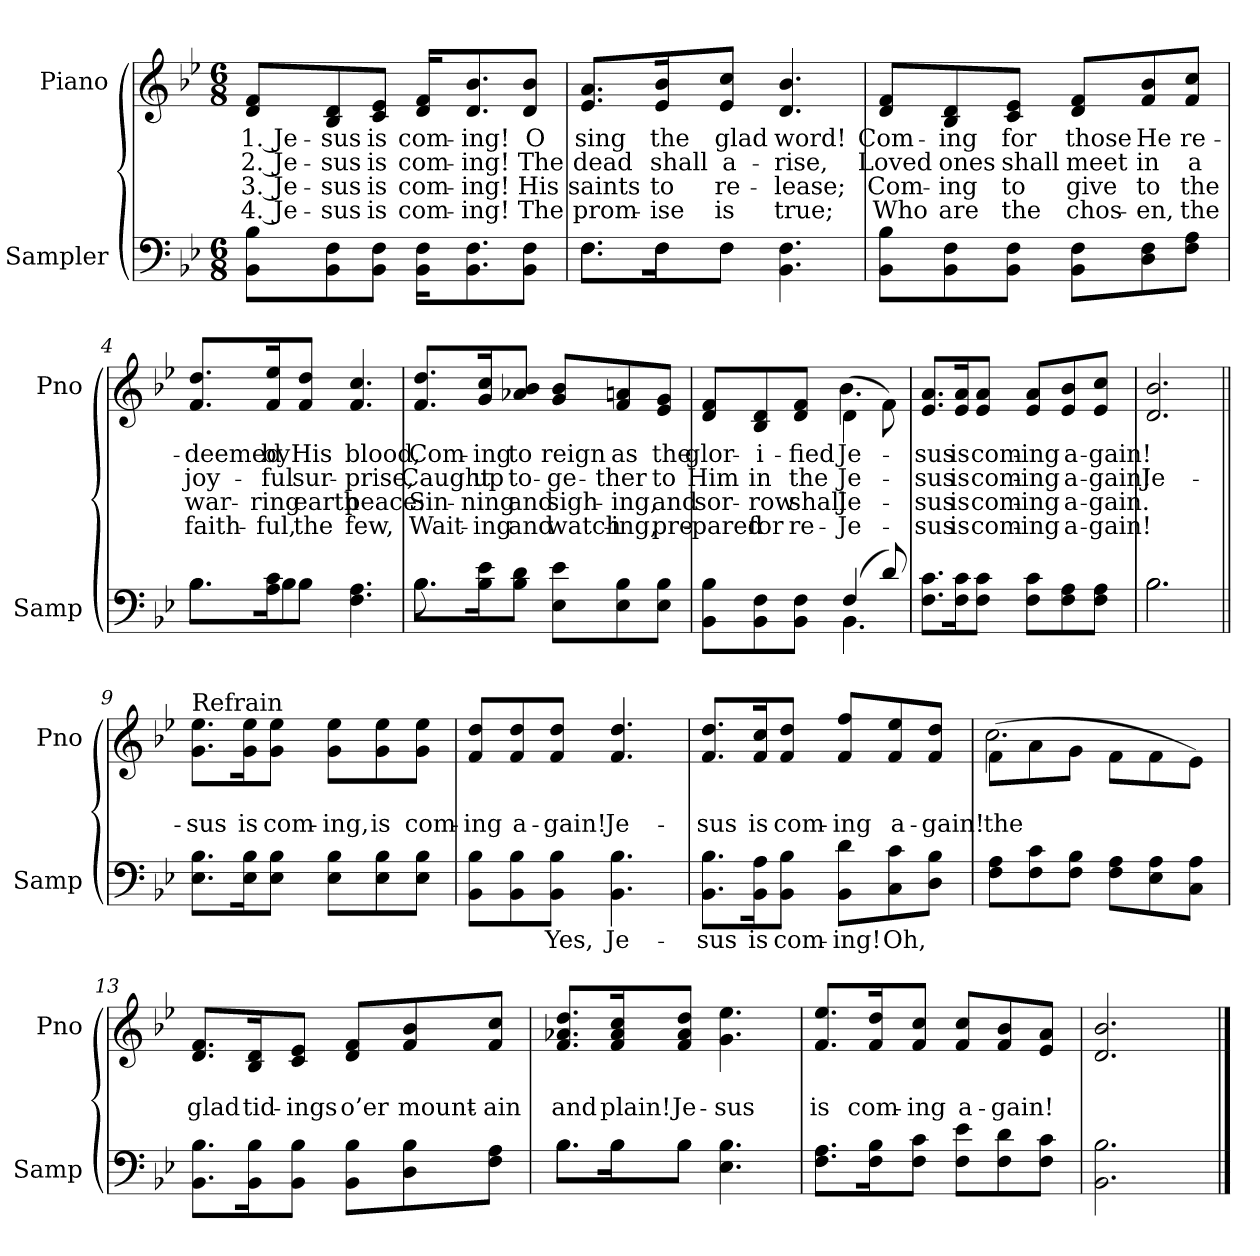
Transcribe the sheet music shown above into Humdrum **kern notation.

**kern	**text	**kern	**text	**text	**text	**text
*part2	*part2	*part1	*part1	*part1	*part1	*part1
*staff2	*staff2	*staff1	*staff1	*staff1	*staff1	*staff1
*I"Sampler	*	*I"Piano	*	*	*	*
*I'Samp	*	*I'Pno	*	*	*	*
*clefF4	*	*clefG2	*	*	*	*
*k[b-e-]	*	*k[b-e-]	*	*	*	*
*B-:	*	*B-:	*	*	*	*
*M6/8	*	*M6/8	*	*	*	*
=1	=1	=1	=1	=1	=1	=1
8BB-\ 8B-\L	.	8d/ 8f/L	1. Je-	2. Je-	3. Je-	4. Je-
8BB-\ 8F\	.	8B-/ 8d/	-sus	-sus	-sus	-sus
8BB-\ 8F\J	.	8c/ 8e-/J	is	is	is	is
16BB-\ 16F\KL	.	16d/ 16f/KL	com-	com-	com-	com-
8.BB-\ 8.F\	.	8.d/ 8.b-/	-ing!	-ing!	-ing!	-ing!
8BB-\ 8F\J	.	8d/ 8b-/J	O	The	His	The
=2	=2	=2	=2	=2	=2	=2
*^	*	*	*	*	*	*
8.F\L	8.F\L	.	8.e-/ 8.a/L	sing	dead	saints	prom-
16F\K	16F\K	.	16e-/ 16b-/K	the	shall	to	-ise
8F\J	8F\J	.	8e-/ 8cc/J	glad	a-	re-	is
4.BB- 4.F	4.ryy	.	4.d 4.b-	word!	-rise,	-lease;	true;
*v	*v	*	*	*	*	*	*
=3	=3	=3	=3	=3	=3	=3
8BB-\ 8B-\L	.	8d/ 8f/L	Com-	Loved	Com-	Who
8BB-\ 8F\	.	8B-/ 8d/	-ing	ones	-ing	are
8BB-\ 8F\J	.	8c/ 8e-/J	for	shall	to	the
8BB-\ 8F\L	.	8d/ 8f/L	those	meet	give	chos-
8D\ 8F\	.	8f/ 8b-/	He	in	to	-en,
8F\ 8A\J	.	8f/ 8cc/J	re-	a	the	the
=4	=4	=4	=4	=4	=4	=4
*^	*	*	*	*	*	*
8.B-\L	8.B-\L	.	8.f/ 8.dd/L	-deemed	joy-	war-	faith-
16A\ 16c\K	8B-\J	.	16f/ 16ee-/K	by	-ful	-ring	-ful,
8B-\J	.	.	8f/ 8dd/J	His	sur-	earth	the
.	4..ryy	.	.	.	.	.	.
4.F 4.A	.	.	4.f 4.cc	blood,	-prise,	peace:	few,
=5	=5	=5	=5	=5	=5	=5	=5
8.B-\L	8.B-	.	8.f/ 8.dd/L	Com-	Caught	Sin-	Wait-
16B-\ 16e-\K	2ryy	.	16g/ 16cc/K	-ing	up	-ning	-ing
8B-\ 8d\J	.	.	8a-X/ 8b-/J	to	to-	and	and
8E-\ 8e-\L	.	.	8g/ 8b-/L	reign	-ge-	sigh-	watch-
8E-\ 8B-\	.	.	8f/ 8an/	as	-ther	-ing,	-ing,
8E-\ 8B-\J	.	.	8e-/ 8g/J	the	to	and	pre-
.	16ryy	.	.	.	.	.	.
=6	=6	=6	=6	=6	=6	=6	=6
*	*	*	*^	*	*	*	*
8BB-\ 8B-\L	4.ryy	.	8d/ 8f/L	4.ryy	glor-	Him	sor-	-pared
8BB-\ 8F\	.	.	8B-/ 8d/	.	-i-	in	-row	for
8BB-\ 8F\J	.	.	8d/ 8f/J	.	-fied	the	shall	re-
(4F/	4.BB-	.	(4d\	4.b-	Je-	Je-	Je-	Je-
8d/)	.	.	8f\)	.	.	.	.	.
*v	*v	*	*	*	*	*	*	*
*	*	*v	*v	*	*	*	*
=7	=7	=7	=7	=7	=7	=7
8.F\ 8.c\L	.	8.e-/ 8.a/L	-sus	-sus	-sus	-sus
16F\ 16c\K	.	16e-/ 16a/K	is	is	is	is
8F\ 8c\J	.	8e-/ 8a/J	com-	com-	com-	com-
8F\ 8c\L	.	8e-/ 8a/L	-ing	-ing	-ing	-ing
8F\ 8A\	.	8e-/ 8b-/	a-	a-	a-	a-
8F\ 8A\J	.	8e-/ 8cc/J	-gain!	-gain!	-gain.	-gain!
=8	=8	=8	=8	=8	=8	=8
*^	*	*	*	*	*	*
2.B-\	2.B-	.	2.d 2.b-	.	Je-	.	.
=9||	=9||	=9||	=9||	=9||	=9||	=9||	=9||
!	!	!	!LO:TX:t=Refrain	!	!	!	!
*v	*v	*	*	*	*	*	*
8.E-\ 8.B-\L	.	8.g\ 8.ee-\L	.	-sus	.	.
16E-\ 16B-\K	.	16g\ 16ee-\K	.	is	.	.
8E-\ 8B-\J	.	8g\ 8ee-\J	.	com-	.	.
8E-\ 8B-\L	.	8g\ 8ee-\L	.	-ing,	.	.
8E-\ 8B-\	.	8g\ 8ee-\	.	is	.	.
8E-\ 8B-\J	.	8g\ 8ee-\J	.	com-	.	.
=10	=10	=10	=10	=10	=10	=10
8BB-\ 8B-\L	.	8f/ 8dd/L	.	-ing	.	.
8BB-\ 8B-\	.	8f/ 8dd/	.	a-	.	.
8BB-\ 8B-\J	Yes,	8f/ 8dd/J	.	-gain!	.	.
4.BB- 4.B-	Je-	4.f 4.dd	.	Je-	.	.
=11	=11	=11	=11	=11	=11	=11
8.BB-\ 8.B-\L	-sus	8.f/ 8.dd/L	.	-sus	.	.
16BB-\ 16A\K	is	16f/ 16cc/K	.	is	.	.
8BB-\ 8B-\J	com-	8f/ 8dd/J	.	com-	.	.
8BB-\ 8d\L	-ing!	8f/ 8ff/L	.	-ing	.	.
8C\ 8c\	Oh,	8f/ 8ee-/	.	a-	.	.
8D\ 8B-\J	.	8f/ 8dd/J	.	-gain!	.	.
=12	=12	=12	=12	=12	=12	=12
*	*	*^	*	*	*	*
8F\ 8A\L	.	(8f\L	2.cc	.	the	.	.
8F\ 8c\	.	8a\	.	.	.	.	.
8F\ 8B-\J	.	8g\J	.	.	.	.	.
8F\ 8A\L	.	8f\L	.	.	.	.	.
8E-\ 8A\	.	8f\	.	.	.	.	.
8C\ 8A\J	.	8e-\J)	.	.	.	.	.
*	*	*v	*v	*	*	*	*
=13	=13	=13	=13	=13	=13	=13
8.BB-\ 8.B-\L	.	8.d/ 8.f/L	.	glad	.	.
16BB-\ 16B-\K	.	16B-/ 16d/K	.	tid-	.	.
8BB-\ 8B-\J	.	8c/ 8e-/J	.	-ings	.	.
8BB-\ 8B-\L	.	8d/ 8f/L	.	o’er	.	.
8D\ 8B-\	.	8f/ 8b-/	.	mount-	.	.
8F\ 8A\J	.	8f/ 8cc/J	.	-ain	.	.
=14	=14	=14	=14	=14	=14	=14
*^	*	*	*	*	*	*
8.B-\L	8.B-\L	.	8.f/ 8.a-X/ 8.dd/L	.	and	.	.
16B-\K	16B-\K	.	16f/ 16a-/ 16cc/K	.	plain!	.	.
8B-\J	8B-\J	.	8f/ 8a-/ 8dd/J	.	Je-	.	.
4.E- 4.B-	4.ryy	.	4.g 4.ee-	.	-sus	.	.
*v	*v	*	*	*	*	*	*
=15	=15	=15	=15	=15	=15	=15
8.F\ 8.A\L	.	8.f/ 8.ee-/L	.	is	.	.
16F\ 16B-\K	.	16f/ 16dd/K	.	com-	.	.
8F\ 8c\J	.	8f/ 8cc/J	.	-ing	.	.
8F\ 8e-\L	.	8f/ 8cc/L	.	a-	.	.
8F\ 8d\	.	8f/ 8b-/	.	-gain!	.	.
8F\ 8c\J	.	8e-/ 8a/J	.	.	.	.
=16	=16	=16	=16	=16	=16	=16
2.BB- 2.B-	.	2.d 2.b-	.	.	.	.
==	==	==	==	==	==	==
*-	*-	*-	*-	*-	*-	*-
